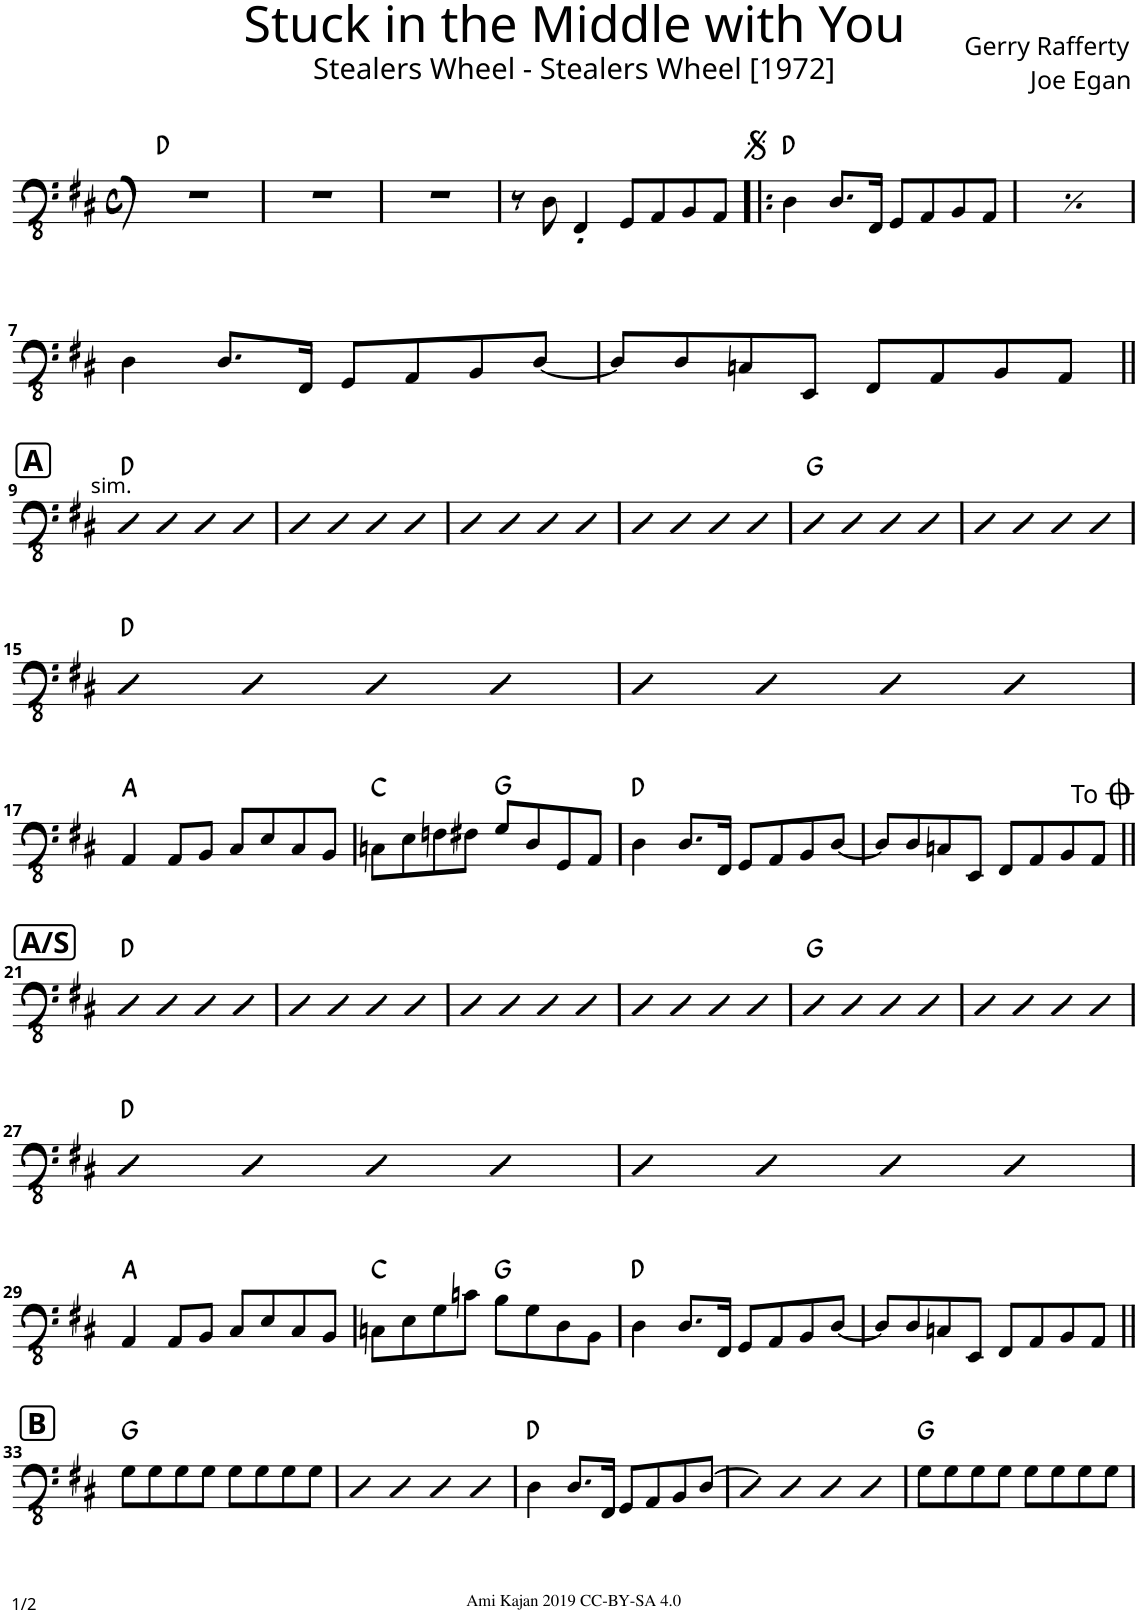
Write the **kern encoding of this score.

**kern	**harte
*part1	*part1
*staff1	*
*I"Piano	*
*I'Pno.	*
*clefFv4	*
*k[f#c#]	*
*M4/4	*
*met(c)	*
=1	=1
1r	D:maj
=2	=2
1r	.
=3	=3
1r	.
=4	=4
8r	.
8DD\	.
4FFF#'/	.
8GGG/L	.
8AAA/	.
8BBB/	.
8AAA/J	.
=5!|:	=5!|:
4DD\	D:maj
8.DD/L	.
16FFF#/Jk	.
8GGG/L	.
8AAA/	.
8BBB/	.
8AAA/J	.
=6	=6
4DD\	D:maj
8.DD/L	.
16FFF#/Jk	.
8GGG/L	.
8AAA/	.
8BBB/	.
8AAA/J	.
!!LO:LB:g=z
=7	=7
4DD\	.
8.DD/L	.
16FFF#/Jk	.
8GGG/L	.
8AAA/	.
8BBB/	.
[8DD/J	.
=8	=8
8DD/L]	.
8DD/	.
8CCn/	.
8EEE/J	.
8FFF#/L	.
8AAA/	.
8BBB/	.
8AAA/J	.
!!LO:LB:g=z
!!LO:REH:place=s1:a:B:cj:fs=14:t=A
=9||	=9||
!LO:TX:a:t=sim.	!
4DD	D:maj
4DD	.
4DD	.
4DD	.
=10	=10
4DD	.
4DD	.
4DD	.
4DD	.
=11	=11
4DD	.
4DD	.
4DD	.
4DD	.
=12	=12
4DD	.
4DD	.
4DD	.
4DD	.
=13	=13
4DD	G:maj
4DD	.
4DD	.
4DD	.
=14	=14
4DD	.
4DD	.
4DD	.
4DD	.
!!LO:LB:g=z
=15	=15
4DD	D:maj
4DD	.
4DD	.
4DD	.
=16	=16
4DD	.
4DD	.
4DD	.
4DD	.
!!LO:LB:g=z
=17	=17
4AAA/	A:maj
8AAA/L	.
8BBB/J	.
8CC#/L	.
8EE/	.
8CC#/	.
8BBB/J	.
=18	=18
8CCn\L	C:maj
8EE\	.
8FFn\	.
8FF#X\J	.
8GG/L	G:maj
8DD/	.
8GGG/	.
8AAA/J	.
=19	=19
4DD\	D:maj
8.DD/L	.
16FFF#/Jk	.
8GGG/L	.
8AAA/	.
8BBB/	.
[8DD/J	.
=20	=20
8DD/L]	.
8DD/	.
8CCn/	.
8EEE/J	.
8FFF#/L	.
8AAA/	.
8BBB/	.
8AAA/J	.
!LO:TX:a:t=To <font size="22"/><font face="ScoreText"/>	!
!!LO:LB:g=z
!!LO:REH:place=s1:a:B:cj:fs=14:t=A/S
=21||	=21||
4DD	D:maj
4DD	.
4DD	.
4DD	.
=22	=22
4DD	.
4DD	.
4DD	.
4DD	.
=23	=23
4DD	.
4DD	.
4DD	.
4DD	.
=24	=24
4DD	.
4DD	.
4DD	.
4DD	.
=25	=25
4DD	G:maj
4DD	.
4DD	.
4DD	.
=26	=26
4DD	.
4DD	.
4DD	.
4DD	.
!!LO:LB:g=z
=27	=27
4DD	D:maj
4DD	.
4DD	.
4DD	.
=28	=28
4DD	.
4DD	.
4DD	.
4DD	.
!!LO:LB:g=z
=29	=29
4AAA/	A:maj
8AAA/L	.
8BBB/J	.
8CC#/L	.
8EE/	.
8CC#/	.
8BBB/J	.
=30	=30
8CCn\L	C:maj
8EE\	.
8GG\	.
8Cn\J	.
8BB\L	G:maj
8GG\	.
8DD\	.
8BBB\J	.
=31	=31
4DD\	D:maj
8.DD/L	.
16FFF#/Jk	.
8GGG/L	.
8AAA/	.
8BBB/	.
[8DD/J	.
=32	=32
8DD/L]	.
8DD/	.
8CCn/	.
8EEE/J	.
8FFF#/L	.
8AAA/	.
8BBB/	.
8AAA/J	.
!!LO:LB:g=z
!!LO:REH:place=s1:a:B:cj:fs=14:t=B
=33||	=33||
8GG\L	G:maj
8GG\	.
8GG\	.
8GG\J	.
8GG\L	.
8GG\	.
8GG\	.
8GG\J	.
=34	=34
4DD	.
4DD	.
4DD	.
4DD	.
=35	=35
4DD\	D:maj
8.DD/L	.
16FFF#/Jk	.
8GGG/L	.
8AAA/	.
8BBB/	.
[8DD/J	.
=36	=36
4DD]	.
4DD	.
4DD	.
4DD	.
=37	=37
8GG\L	G:maj
8GG\	.
8GG\	.
8GG\J	.
8GG\L	.
8GG\	.
8GG\	.
8GG\J	.
=	=
*-	*-
